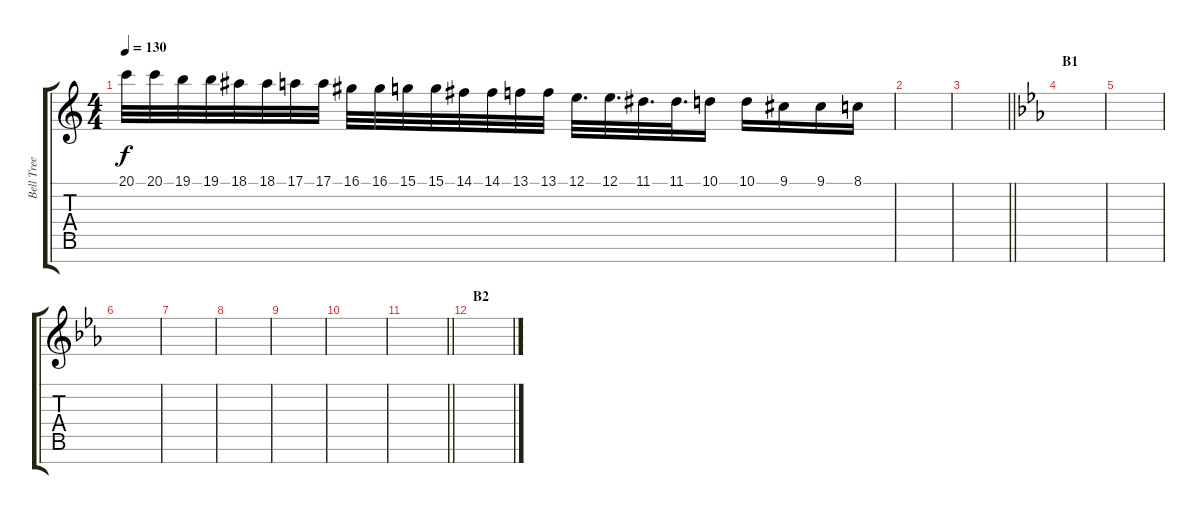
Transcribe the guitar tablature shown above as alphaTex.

\track ("Bell Tree & Reverse Cymbal" "Bell Tree ") {instrument telephonering}
\staff {score tabs}
\tuning (E4 B3 G3 D3 A2 E2 B1) {hide}
\ts (4 4)
\tempo 130
\clef g2
\ks c
20.1.32{dy f volume 6} 20.1.32 19.1.32 19.1.32 18.1.32 18.1.32 17.1.32 17.1.32 16.1.32 16.1.32 15.1.32 15.1.32 14.1.32 14.1.32 13.1.32 13.1.32 12.1.32{d} 12.1.32{d} 11.1.32{d} 11.1.32{d} 10.1.16 10.1.16 9.1.16 9.1.16 8.1.16 |
|
\barLineRight lightlight
|
\section ("" "B1")
\ks eb
|
|
|
|
|
|
|
\barLineRight lightlight
|
\section ("" "B2")
